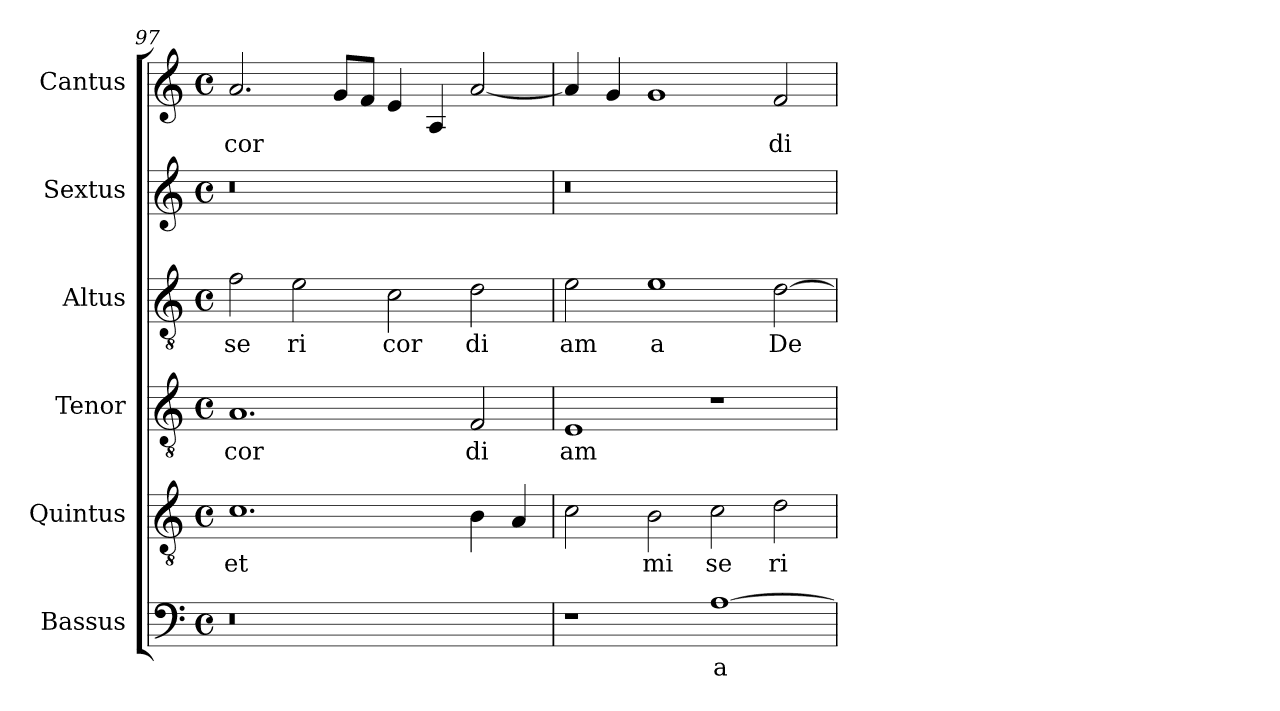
**kern	**text	**kern	**text	**kern	**text	**kern	**text	**kern	**kern	**text
*part6	*part6	*part5	*part5	*part4	*part4	*part3	*part3	*part2	*part1	*part1
*staff6	*staff6	*staff5	*staff5	*staff4	*staff4	*staff3	*staff3	*staff2	*staff1	*staff1
*I"Bassus	*	*I"Quintus	*	*I"Tenor	*	*I"Altus	*	*I"Sextus	*I"Cantus	*
*clefF4	*	*clefGv2	*	*clefGv2	*	*clefGv2	*	*clefG2	*clefG2	*
*k[]	*	*	*	*	*	*	*	*	*	*
*C:	*	*	*	*	*	*	*	*	*	*
*M4/4	*	*M4/4	*	*M4/4	*	*M4/4	*	*M4/4	*M4/4	*
*met(c)	*	*met(c)	*	*met(c)	*	*met(c)	*	*met(c)	*met(c)	*
=97	=97	=97	=97	=97	=97	=97	=97	=97	=97	=97
!	!	!	!LO:LY:b:cj	!	!LO:LY:b:cj	!	!LO:LY:b:cj	!	!	!LO:LY:b
0r	.	1.c	et	1.A	cor	2f\	se	0r	2.a/	cor
!	!	!	!	!	!	!	!LO:LY:b:cj	!	!	!
.	.	.	.	.	.	2e\	ri	.	.	.
.	.	.	.	.	.	.	.	.	8g/L	.
.	.	.	.	.	.	.	.	.	8f/J	.
!	!	!	!	!	!	!	!LO:LY:b:cj	!	!	!
.	.	.	.	.	.	2c\	cor	.	4e/	.
.	.	.	.	.	.	.	.	.	4A/	.
!	!	!	!	!	!LO:LY:b:cj	!	!LO:LY:b:cj	!	!	!
.	.	4B\	.	2F/	di	2d\	di	.	[<2a/	.
.	.	4A/	.	.	.	.	.	.	.	.
=98	=98	=98	=98	=98	=98	=98	=98	=98	=98	=98
!	!	!	!	!	!LO:LY:b:cj	!	!LO:LY:b:cj	!	!	!
1r	.	2c\	.	1E	am	2e\	am	0r	4a/]	.
.	.	.	.	.	.	.	.	.	4g/	.
!	!	!	!LO:LY:b:cj	!	!	!	!LO:LY:b:cj	!	!	!
.	.	2B\	mi	.	.	1e	a	.	1g	.
!	!LO:LY:b:rj	!	!LO:LY:b:cj	!	!	!	!	!	!	!
[>1A	a	2c\	se	1r	.	.	.	.	.	.
!	!	!	!LO:LY:b:cj	!	!	!	!LO:LY:b	!	!	!LO:LY:b:cj
.	.	2d\	ri	.	.	[>2d\	De	.	2f/	di
=	=	=	=	=	=	=	=	=	=	=
*-	*-	*-	*-	*-	*-	*-	*-	*-	*-	*-
